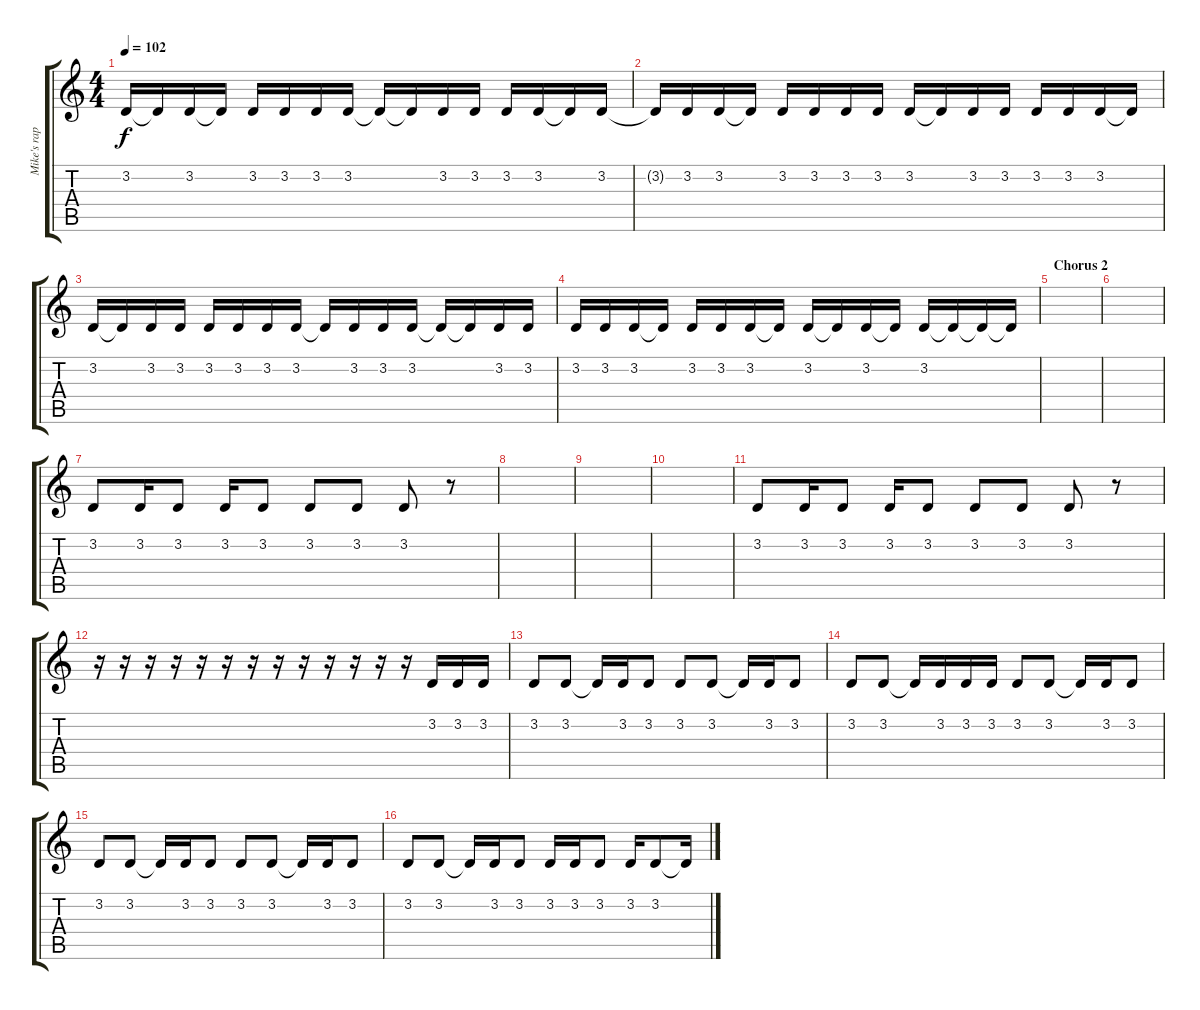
\track ("Mike's rap (Turn off if you don't like i" "Mike's rap") {instrument acousticgrandpiano}
\staff {score tabs}
\tuning (E4 B3 G3 D3 A2 E2) {hide}
\ts (4 4)
\tempo 102
\clef g2
\ks c
3.2.16{dy f} 3.2{t}.16 3.2.16 3.2{t}.16 3.2.16 3.2.16 3.2.16 3.2.16 3.2{t}.16 3.2{t}.16 3.2.16 3.2.16 3.2.16 3.2.16 3.2{t}.16 3.2.16 |
3.2{t}.16 3.2.16 3.2.16 3.2{t}.16 3.2.16 3.2.16 3.2.16 3.2.16 3.2.16 3.2{t}.16 3.2.16 3.2.16 3.2.16 3.2.16 3.2.16 3.2{t}.16 |
3.2.16 3.2{t}.16 3.2.16 3.2.16 3.2.16 3.2.16 3.2.16 3.2.16 3.2{t}.16 3.2.16 3.2.16 3.2.16 3.2{t}.16 3.2{t}.16 3.2.16 3.2.16 |
3.2.16 3.2.16 3.2.16 3.2{t}.16 3.2.16 3.2.16 3.2.16 3.2{t}.16 3.2.16 3.2{t}.16 3.2.16 3.2{t}.16 3.2.16 3.2{t}.16 3.2{t}.16 3.2{t}.16 |
\section ("" "Chorus 2")
|
|
3.2.8 3.2.16 3.2.8 3.2.16 3.2.8 3.2.8 3.2.8 3.2.8 r.8 |
|
|
|
3.2.8 3.2.16 3.2.8 3.2.16 3.2.8 3.2.8 3.2.8 3.2.8 r.8 |
r.16 r.16 r.16 r.16 r.16 r.16 r.16 r.16 r.16 r.16 r.16 r.16 r.16 3.2.16 3.2.16 3.2.16 |
3.2.8 3.2.8 3.2{t}.16 3.2.16 3.2.8 3.2.8 3.2.8 3.2{t}.16 3.2.16 3.2.8 |
3.2.8 3.2.8 3.2{t}.16 3.2.16 3.2.16 3.2.16 3.2.8 3.2.8 3.2{t}.16 3.2.16 3.2.8 |
3.2.8 3.2.8 3.2{t}.16 3.2.16 3.2.8 3.2.8 3.2.8 3.2{t}.16 3.2.16 3.2.8 |
3.2.8 3.2.8 3.2{t}.16 3.2.16 3.2.8 3.2.16 3.2.16 3.2.8 3.2.16 3.2.8 3.2{t}.16
